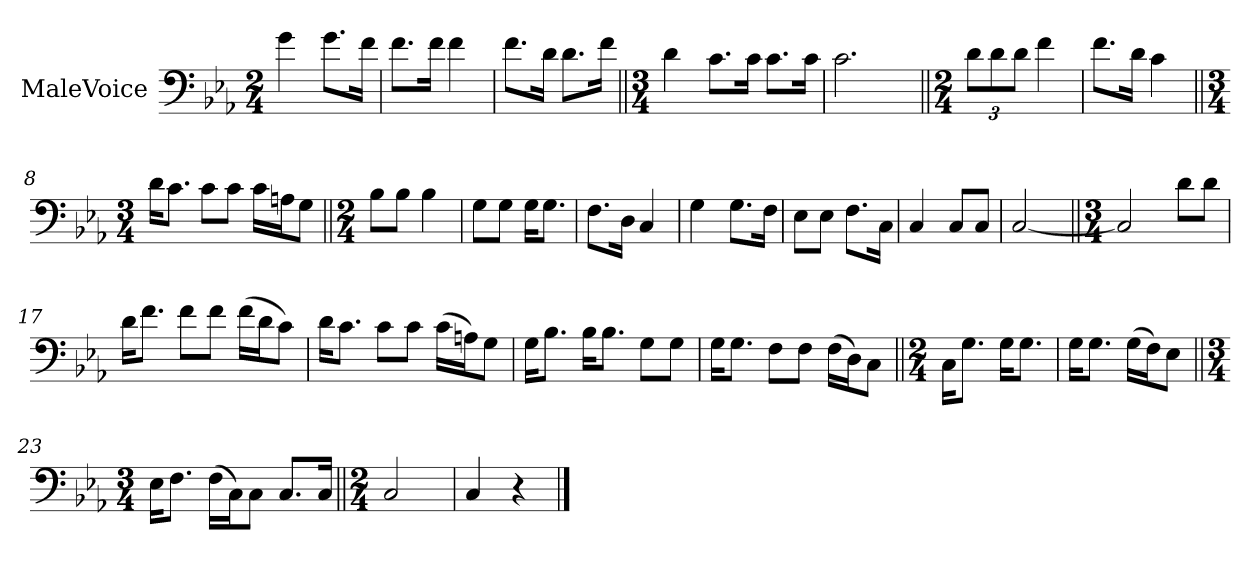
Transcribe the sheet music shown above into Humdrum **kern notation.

**kern
*part1
*staff1
*I"MaleVoice
*clefF4
*k[b-e-a-]
*M2/4
*MM69
=1
4g
8.g\L
16f\Jk
=2
8.f\L
16f\Jk
4f
=3
8.f\L
16d\Jk
8.d\L
16f\Jk
=4||
*M3/4
4d
8.c\L
16c\Jk
8.c\L
16c\Jk
=5
2.c
=6||
*M2/4
12d\L
12d\
12d\J
4f
=7
8.f\L
16d\Jk
4c
=8||
*M3/4
16d\KL
8.c\J
8c\L
8c\J
16c\LL
16An\J
8G\J
=9||
*M2/4
8B-\L
8B-\J
4B-
=10
8G\L
8G\J
16G\KL
8.G\J
=11
8.F\L
16D\Jk
4C
=12
4G
8.G\L
16F\Jk
=13
8E-\L
8E-\J
8.F\L
16C\Jk
=14
4C
8C/L
8C/J
=15
[2C
=16||
*M3/4
2C]
8d\L
8d\J
=17
16d\KL
8.f\J
8f\L
8f\J
(16f\LL
16d\J
8c\J)
=18
16d\KL
8.c\J
8c\L
8c\J
(16c\LL
16An\J)
8G\J
=19
16G\KL
8.B-\J
16B-\KL
8.B-\J
8G\L
8G\J
=20
16G\KL
8.G\J
8F\L
8F\J
(16F\LL
16D\J)
8C\J
=21||
*M2/4
16C\KL
8.G\J
16G\KL
8.G\J
=22
16G\KL
8.G\J
(16G\LL
16F\J)
8E-\J
=23||
*M3/4
16E-\KL
8.F\J
(16F\LL
16C\J)
8C\J
8.C/L
16C/Jk
=24||
*M2/4
2C
=25
4C
4r
==
*-
